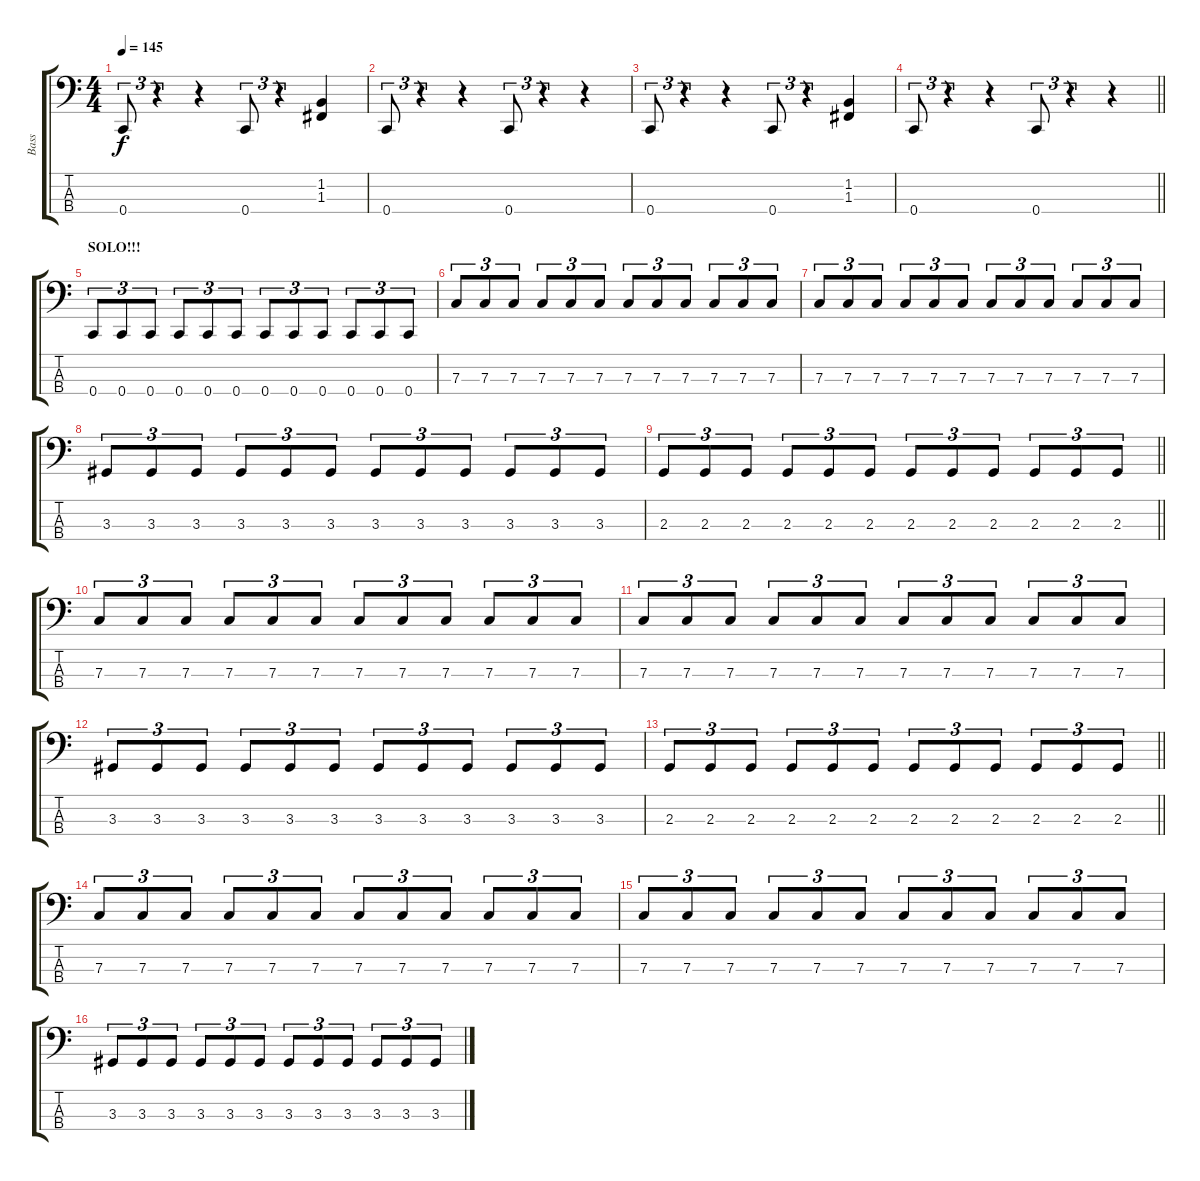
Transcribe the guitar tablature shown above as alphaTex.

\track ("Bass" "Bass") {instrument electricbasspick}
\staff {score tabs}
\tuning (Eb2 Bb1 F1 C1) {hide}
\ts (4 4)
\tempo 145
\clef f4
\ks c
0.4.8{tu (3 2) dy f} r.4{tu (3 2)} r.4 0.4.8{tu (3 2)} r.4{tu (3 2)} (1.2 1.3).4 |
0.4.8{tu (3 2)} r.4{tu (3 2)} r.4 0.4.8{tu (3 2)} r.4{tu (3 2)} r.4 |
0.4.8{tu (3 2)} r.4{tu (3 2)} r.4 0.4.8{tu (3 2)} r.4{tu (3 2)} (1.2 1.3).4 |
\barLineRight lightlight
0.4.8{tu (3 2)} r.4{tu (3 2)} r.4 0.4.8{tu (3 2)} r.4{tu (3 2)} r.4 |
\section ("" "SOLO!!!")
0.4.8{tu (3 2)} 0.4.8{tu (3 2)} 0.4.8{tu (3 2)} 0.4.8{tu (3 2)} 0.4.8{tu (3 2)} 0.4.8{tu (3 2)} 0.4.8{tu (3 2)} 0.4.8{tu (3 2)} 0.4.8{tu (3 2)} 0.4.8{tu (3 2)} 0.4.8{tu (3 2)} 0.4.8{tu (3 2)} |
7.3.8{tu (3 2)} 7.3.8{tu (3 2)} 7.3.8{tu (3 2)} 7.3.8{tu (3 2)} 7.3.8{tu (3 2)} 7.3.8{tu (3 2)} 7.3.8{tu (3 2)} 7.3.8{tu (3 2)} 7.3.8{tu (3 2)} 7.3.8{tu (3 2)} 7.3.8{tu (3 2)} 7.3.8{tu (3 2)} |
7.3.8{tu (3 2)} 7.3.8{tu (3 2)} 7.3.8{tu (3 2)} 7.3.8{tu (3 2)} 7.3.8{tu (3 2)} 7.3.8{tu (3 2)} 7.3.8{tu (3 2)} 7.3.8{tu (3 2)} 7.3.8{tu (3 2)} 7.3.8{tu (3 2)} 7.3.8{tu (3 2)} 7.3.8{tu (3 2)} |
3.3.8{tu (3 2)} 3.3.8{tu (3 2)} 3.3.8{tu (3 2)} 3.3.8{tu (3 2)} 3.3.8{tu (3 2)} 3.3.8{tu (3 2)} 3.3.8{tu (3 2)} 3.3.8{tu (3 2)} 3.3.8{tu (3 2)} 3.3.8{tu (3 2)} 3.3.8{tu (3 2)} 3.3.8{tu (3 2)} |
\barLineRight lightlight
2.3.8{tu (3 2)} 2.3.8{tu (3 2)} 2.3.8{tu (3 2)} 2.3.8{tu (3 2)} 2.3.8{tu (3 2)} 2.3.8{tu (3 2)} 2.3.8{tu (3 2)} 2.3.8{tu (3 2)} 2.3.8{tu (3 2)} 2.3.8{tu (3 2)} 2.3.8{tu (3 2)} 2.3.8{tu (3 2)} |
\section ("" "")
7.3.8{tu (3 2)} 7.3.8{tu (3 2)} 7.3.8{tu (3 2)} 7.3.8{tu (3 2)} 7.3.8{tu (3 2)} 7.3.8{tu (3 2)} 7.3.8{tu (3 2)} 7.3.8{tu (3 2)} 7.3.8{tu (3 2)} 7.3.8{tu (3 2)} 7.3.8{tu (3 2)} 7.3.8{tu (3 2)} |
7.3.8{tu (3 2)} 7.3.8{tu (3 2)} 7.3.8{tu (3 2)} 7.3.8{tu (3 2)} 7.3.8{tu (3 2)} 7.3.8{tu (3 2)} 7.3.8{tu (3 2)} 7.3.8{tu (3 2)} 7.3.8{tu (3 2)} 7.3.8{tu (3 2)} 7.3.8{tu (3 2)} 7.3.8{tu (3 2)} |
3.3.8{tu (3 2)} 3.3.8{tu (3 2)} 3.3.8{tu (3 2)} 3.3.8{tu (3 2)} 3.3.8{tu (3 2)} 3.3.8{tu (3 2)} 3.3.8{tu (3 2)} 3.3.8{tu (3 2)} 3.3.8{tu (3 2)} 3.3.8{tu (3 2)} 3.3.8{tu (3 2)} 3.3.8{tu (3 2)} |
\barLineRight lightlight
2.3.8{tu (3 2)} 2.3.8{tu (3 2)} 2.3.8{tu (3 2)} 2.3.8{tu (3 2)} 2.3.8{tu (3 2)} 2.3.8{tu (3 2)} 2.3.8{tu (3 2)} 2.3.8{tu (3 2)} 2.3.8{tu (3 2)} 2.3.8{tu (3 2)} 2.3.8{tu (3 2)} 2.3.8{tu (3 2)} |
\section ("" "")
7.3.8{tu (3 2)} 7.3.8{tu (3 2)} 7.3.8{tu (3 2)} 7.3.8{tu (3 2)} 7.3.8{tu (3 2)} 7.3.8{tu (3 2)} 7.3.8{tu (3 2)} 7.3.8{tu (3 2)} 7.3.8{tu (3 2)} 7.3.8{tu (3 2)} 7.3.8{tu (3 2)} 7.3.8{tu (3 2)} |
7.3.8{tu (3 2)} 7.3.8{tu (3 2)} 7.3.8{tu (3 2)} 7.3.8{tu (3 2)} 7.3.8{tu (3 2)} 7.3.8{tu (3 2)} 7.3.8{tu (3 2)} 7.3.8{tu (3 2)} 7.3.8{tu (3 2)} 7.3.8{tu (3 2)} 7.3.8{tu (3 2)} 7.3.8{tu (3 2)} |
3.3.8{tu (3 2)} 3.3.8{tu (3 2)} 3.3.8{tu (3 2)} 3.3.8{tu (3 2)} 3.3.8{tu (3 2)} 3.3.8{tu (3 2)} 3.3.8{tu (3 2)} 3.3.8{tu (3 2)} 3.3.8{tu (3 2)} 3.3.8{tu (3 2)} 3.3.8{tu (3 2)} 3.3.8{tu (3 2)}
